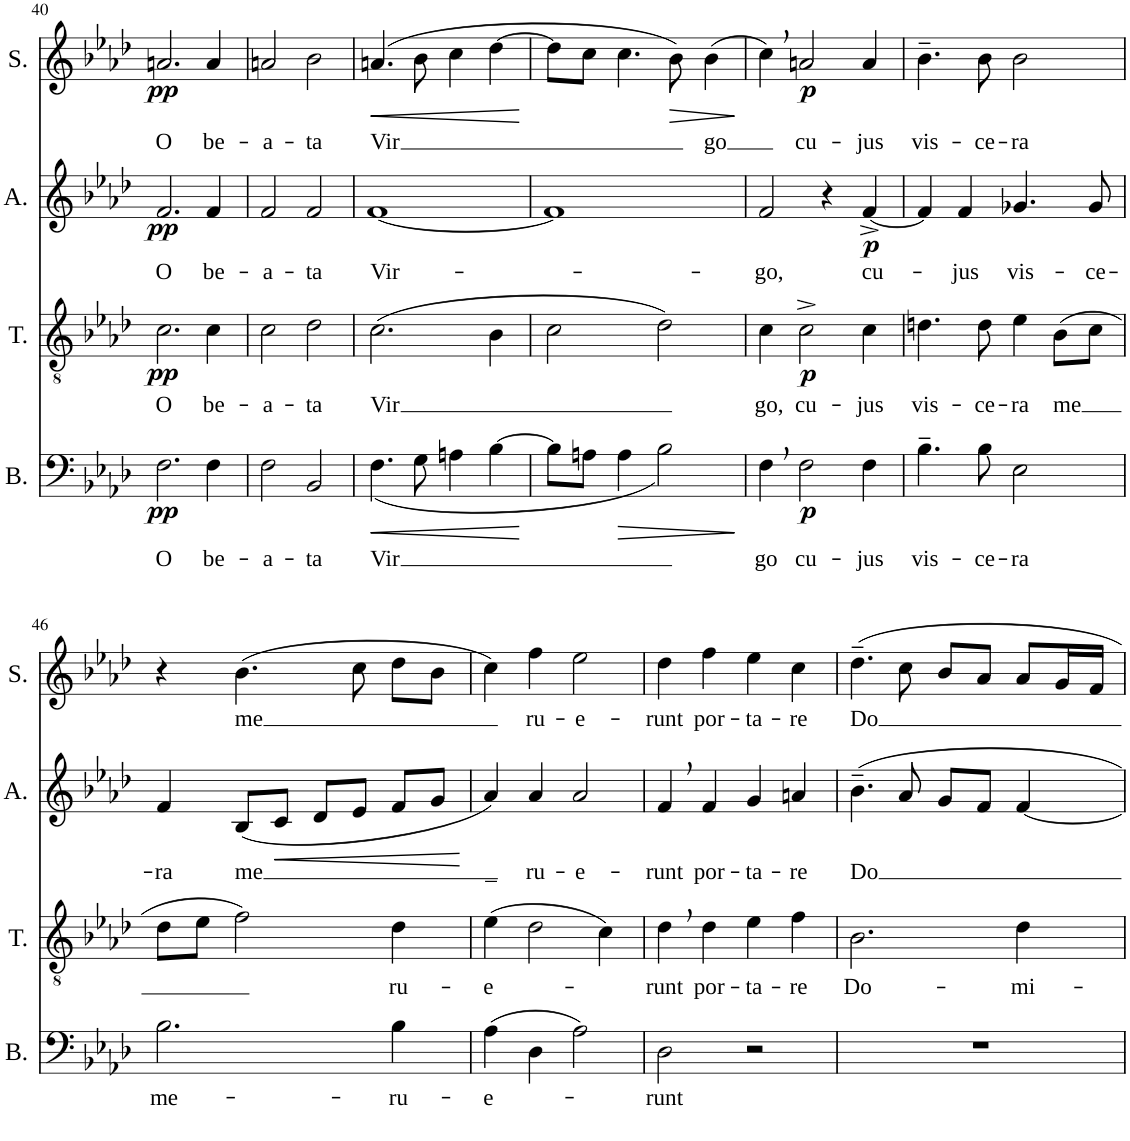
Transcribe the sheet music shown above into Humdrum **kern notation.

**kern	**text	**dynam	**kern	**text	**dynam	**kern	**text	**dynam	**kern	**text	**dynam
*part4	*part4	*part4	*part3	*part3	*part3	*part2	*part2	*part2	*part1	*part1	*part1
*staff4	*staff4	*staff4	*staff3	*staff3	*staff3	*staff2	*staff2	*staff2	*staff1	*staff1	*staff1
*I"Bass	*	*	*I"Tenor	*	*	*I"Alto	*	*	*I"Soprano	*	*
*I'B.	*	*	*I'T.	*	*	*I'A.	*	*	*I'S.	*	*
!!LO:PB:g=z
*clefF4	*	*	*clefGv2	*	*	*clefG2	*	*	*clefG2	*	*
*k[b-e-a-d-]	*	*	*k[b-e-a-d-]	*	*	*k[b-e-a-d-]	*	*	*k[b-e-a-d-]	*	*
*M4/4	*	*	*M4/4	*	*	*M4/4	*	*	*M4/4	*	*
=40	=40	=40	=40	=40	=40	=40	=40	=40	=40	=40	=40
!	!LO:LY:b	!LO:DY:b	!	!LO:LY:b	!LO:DY:b	!	!LO:LY:b	!LO:DY:b	!	!LO:LY:b	!LO:DY:b
2.F\	O	pp	2.c\	O	pp	2.f/	O	pp	2.an/	O	pp
!	!LO:LY:b	!	!	!LO:LY:b	!	!	!LO:LY:b	!	!	!LO:LY:b	!
4F\	be-	.	4c\	be-	.	4f/	be-	.	4a/	be-	.
=41	=41	=41	=41	=41	=41	=41	=41	=41	=41	=41	=41
!	!LO:LY:b	!	!	!LO:LY:b	!	!	!LO:LY:b	!	!	!LO:LY:b	!
2F\	-a-	.	2c\	-a-	.	2f/	-a-	.	2an/	-a-	.
!	!LO:LY:b	!	!	!LO:LY:b	!	!	!LO:LY:b	!	!	!LO:LY:b	!
2BB-/	-ta	.	2d-\	-ta	.	2f/	-ta	.	2b-\	-ta	.
=42	=42	=42	=42	=42	=42	=42	=42	=42	=42	=42	=42
!	!LO:LY:b	!LO:HP:b	!	!LO:LY:b	!	!	!LO:LY:b	!	!	!LO:LY:b	!LO:HP:b
(<4.F\	Vir	<	(2.c\	Vir	.	[1f	Vir-	.	(4.an/	Vir	<
8G\	.	.	.	.	.	.	.	.	8b-\	.	.
4An\	.	.	.	.	.	.	.	.	4cc\	.	.
[4B-\	.	.	4B-\	.	.	.	.	.	[4dd-\	.	.
.	.	[	.	.	.	.	.	.	.	.	[
=43	=43	=43	=43	=43	=43	=43	=43	=43	=43	=43	=43
8B-\L]	.	.	2c\	.	.	1f]	.	.	8dd-\L]	.	.
8An\J	.	.	.	.	.	.	.	.	8cc\J	.	.
!	!	!LO:HP:b	!	!	!	!	!	!	!	!	!
4A\	.	>	.	.	.	.	.	.	4.cc\	.	.
2B-\)	.	.	2d-\)	.	.	.	.	.	.	.	.
!	!	!	!	!	!	!	!	!	!	!	!LO:HP:b
.	.	.	.	.	.	.	.	.	8b-\)	.	>
!	!	!	!	!	!	!	!	!	!	!LO:LY:b	!
.	.	.	.	.	.	.	.	.	(4b-\	go	.
.	.	]	.	.	.	.	.	.	.	.	]
=44	=44	=44	=44	=44	=44	=44	=44	=44	=44	=44	=44
!	!LO:LY:b	!	!	!LO:LY:b	!	!	!LO:LY:b	!	!	!	!
4F,\	go	.	4c\	go,	.	2f/	-go,	.	4cc,\)	.	.
!	!LO:LY:b	!LO:DY:b	!	!LO:LY:b	!LO:DY:b	!	!	!	!	!LO:LY:b	!LO:DY:b
2F\	cu-	p	2c^\	cu-	p	.	.	.	2an/	cu-	p
.	.	.	.	.	.	4r	.	.	.	.	.
!	!LO:LY:b	!	!	!LO:LY:b	!	!	!LO:LY:b	!LO:DY:b	!	!LO:LY:b	!
4F\	-jus	.	4c\	-jus	.	[4f^/	cu-	p	4a/	-jus	.
=45	=45	=45	=45	=45	=45	=45	=45	=45	=45	=45	=45
!	!LO:LY:b	!	!	!LO:LY:b	!	!	!	!	!	!LO:LY:b	!
4.B-~\	vis-	.	4.dn\	vis-	.	4f/]	.	.	4.b-~\	vis-	.
!	!	!	!	!	!	!	!LO:LY:b	!	!	!	!
.	.	.	.	.	.	4f/	-jus	.	.	.	.
!	!LO:LY:b	!	!	!LO:LY:b	!	!	!	!	!	!LO:LY:b	!
8B-\	-ce-	.	8d\	-ce-	.	.	.	.	8b-\	-ce-	.
!	!LO:LY:b	!	!	!LO:LY:b	!	!	!LO:LY:b	!	!	!LO:LY:b	!
2E-\	-ra	.	4e-\	-ra	.	4.g-X/	vis-	.	2b-\	-ra	.
!	!	!	!	!LO:LY:b	!	!	!	!	!	!	!
.	.	.	(8B-\L	me	.	.	.	.	.	.	.
!	!	!	!	!	!	!	!LO:LY:b	!	!	!	!
.	.	.	8c\J	.	.	8g-/	-ce-	.	.	.	.
!!LO:LB:g=z
=46	=46	=46	=46	=46	=46	=46	=46	=46	=46	=46	=46
!	!LO:LY:b	!	!	!	!	!	!LO:LY:b	!	!	!	!
2.B-\	me-	.	8d-\L	.	.	4f/	-ra	.	4r	.	.
.	.	.	8e-\J	.	.	.	.	.	.	.	.
!	!	!	!	!	!	!	!LO:LY:b	!	!	!LO:LY:b	!
.	.	.	2f\)	.	.	(8B-/L	me	.	(4.b-\	me	.
!	!	!	!	!	!	!	!	!LO:HP:b	!	!	!
.	.	.	.	.	.	8c/J	.	<	.	.	.
.	.	.	.	.	.	8d-/L	.	.	.	.	.
.	.	.	.	.	.	8e-/J	.	.	8cc\	.	.
!	!LO:LY:b	!	!	!LO:LY:b	!	!	!	!	!	!	!
4B-\	-ru-	.	4d-\	ru-	.	8f/L	.	.	8dd-\L	.	.
.	.	.	.	.	.	8g/J	.	.	8b-\J	.	.
.	.	.	.	.	.	.	.	[	.	.	.
=47	=47	=47	=47	=47	=47	=47	=47	=47	=47	=47	=47
!	!LO:LY:b	!	!	!LO:LY:b	!	!	!LO:LY:b	!	!	!	!
(>4A-\	-e-	.	(4e-\	-e-	.	4a-/)	_	.	4cc\)	.	.
!	!	!	!	!	!	!	!LO:LY:b	!	!	!LO:LY:b	!
4D-\	.	.	2d-\	.	.	4a-/	ru-	.	4ff\	ru-	.
!	!	!	!	!	!	!	!LO:LY:b	!	!	!LO:LY:b	!
2A-\)	.	.	.	.	.	2a-/	-e-	.	2ee-\	-e-	.
.	.	.	4c\)	.	.	.	.	.	.	.	.
=48	=48	=48	=48	=48	=48	=48	=48	=48	=48	=48	=48
!	!LO:LY:b	!	!	!LO:LY:b	!	!	!LO:LY:b	!	!	!LO:LY:b	!
2D-\	-runt	.	4d-,\	-runt	.	4f,/	-runt	.	4dd-\	-runt	.
!	!	!	!	!LO:LY:b	!	!	!LO:LY:b	!	!	!LO:LY:b	!
.	.	.	4d-\	por-	.	4f/	por-	.	4ff\	por-	.
!	!	!	!	!LO:LY:b	!	!	!LO:LY:b	!	!	!LO:LY:b	!
2r	.	.	4e-\	-ta-	.	4g/	-ta-	.	4ee-\	-ta-	.
!	!	!	!	!LO:LY:b	!	!	!LO:LY:b	!	!	!LO:LY:b	!
.	.	.	4f\	-re	.	4an/	-re	.	4cc\	-re	.
=49	=49	=49	=49	=49	=49	=49	=49	=49	=49	=49	=49
!	!	!	!	!LO:LY:b	!	!	!LO:LY:b	!	!	!LO:LY:b	!
1r	.	.	2.B-\	Do-	.	4.b-~\	Do	.	4.dd-~\	Do	.
.	.	.	.	.	.	8a-/	.	.	8cc\	.	.
.	.	.	.	.	.	8g/L	.	.	8b-/L	.	.
.	.	.	.	.	.	8f/J	.	.	8a-/J	.	.
!	!	!	!	!LO:LY:b	!	!	!	!	!	!	!
.	.	.	4d-\	-mi-	.	[4f/	.	.	8a-/L	.	.
.	.	.	.	.	.	.	.	.	16g/L	.	.
.	.	.	.	.	.	.	.	.	16f/JJ	.	.
=	=	=	=	=	=	=	=	=	=	=	=
*-	*-	*-	*-	*-	*-	*-	*-	*-	*-	*-	*-
